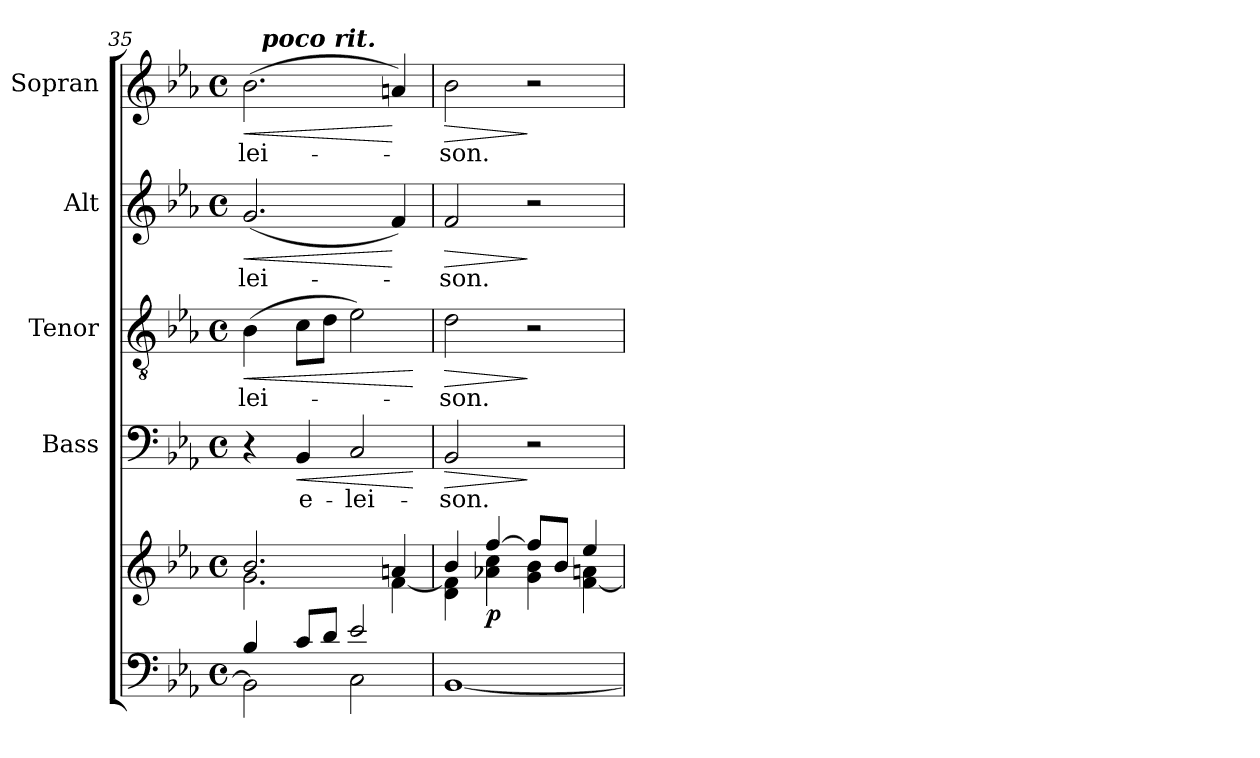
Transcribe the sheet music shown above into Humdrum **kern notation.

**kern	**kern	**dynam	**kern	**text	**dynam	**kern	**text	**dynam	**kern	**text	**dynam	**kern	**text	**dynam
*part5	*part5	*part5	*part4	*part4	*part4	*part3	*part3	*part3	*part2	*part2	*part2	*part1	*part1	*part1
*staff6	*staff5	*staff5/6	*staff4	*staff4	*staff4	*staff3	*staff3	*staff3	*staff2	*staff2	*staff2	*staff1	*staff1	*staff1
*	*	*	*I"Bass	*	*	*I"Tenor	*	*	*I"Alt	*	*	*I"Sopran	*	*
*	*	*	*I'B.	*	*	*I'T.	*	*	*I'A.	*	*	*I'S.	*	*
*clefF4	*clefG2	*	*clefF4	*	*	*clefGv2	*	*	*clefG2	*	*	*clefG2	*	*
*k[b-e-a-]	*k[b-e-a-]	*	*k[b-e-a-]	*	*	*k[b-e-a-]	*	*	*k[b-e-a-]	*	*	*k[b-e-a-]	*	*
*E-:	*E-:	*	*E-:	*	*	*E-:	*	*	*E-:	*	*	*E-:	*	*
*M4/4	*M4/4	*	*M4/4	*	*	*M4/4	*	*	*M4/4	*	*	*M4/4	*	*
*met(c)	*met(c)	*	*met(c)	*	*	*met(c)	*	*	*met(c)	*	*	*met(c)	*	*
=35	=35	=35	=35	=35	=35	=35	=35	=35	=35	=35	=35	=35	=35	=35
*^	*^	*	*	*	*	*	*	*	*	*	*	*	*	*
!	!	!	!	!	!	!	!	!	!LO:LY:b	!LO:HP:b	!	!LO:LY:b	!LO:HP:b	!	!LO:LY:b	!LO:HP:b
*	*	*	*	*	*	*	*	*	*	*	*	*	*	*^	*	*
4B-/	2BB-\]	2.b-/	2.g\	.	4r	.	.	(>4B-\	-lei-	<	(<2.g/	-lei-	<	(>2.b-\	16ryy	-lei-	<
!	!	!	!	!	!	!	!	!	!	!	!	!	!	!	!LO:TX:a:Bi:t=poco rit.	!	!
.	.	.	.	.	.	.	.	.	.	.	.	.	.	.	2...ryy	.	.
!	!	!	!	!	!	!LO:LY:b	!LO:HP:b	!	!	!	!	!	!	!	!	!	!
8c/L	.	.	.	.	4BB-/	e-	<	8c\L	.	.	.	.	.	.	.	.	.
8d/J	.	.	.	.	.	.	.	8d\J	.	.	.	.	.	.	.	.	.
!	!	!	!	!	!	!LO:LY:b	!	!	!	!	!	!	!	!	!	!	!
2e-/	2C\	.	.	.	2C/	-lei-	.	2e-\)	.	.	.	.	.	.	.	.	.
.	.	4an/	[<4f\	.	.	.	.	.	.	.	4f/)	.	[	4an/)	.	.	[
*v	*v	*	*	*	*	*	*	*	*	*	*	*	*	*	*	*	*
*	*v	*v	*	*	*	*	*	*	*	*	*	*	*	*	*	*
.	.	.	.	.	[	.	.	[	.	.	.	.	.	.	.
=36	=36	=36	=36	=36	=36	=36	=36	=36	=36	=36	=36	=36	=36	=36	=36
*	*^	*	*	*	*	*	*	*	*	*	*	*	*	*	*
!	!	!	!	!	!LO:LY:b	!LO:HP:b	!	!LO:LY:b	!LO:HP:b	!	!LO:LY:b	!LO:HP:b	!	!	!LO:LY:b	!LO:HP:b
*	*	*	*	*	*	*	*	*	*	*	*	*	*v	*v	*	*
[1BB-	4b-/	4d\ 4f\]	.	2BB-/	-son.	>	2d\	-son.	>	2f/	-son.	>	2b-\	-son.	>
!	!	!	!LO:DY:b	!	!	!	!	!	!	!	!	!	!	!	!
.	[>4ff/	4a-X\ 4cc\	p	.	.	.	.	.	.	.	.	.	.	.	.
.	8ff/L]	4g\ 4b-\	.	2r	.	]	2r	.	]	2r	.	]	2r	.	]
.	8b-/J	.	.	.	.	.	.	.	.	.	.	.	.	.	.
.	4ee-/	[<4f\ 4an\	.	.	.	.	.	.	.	.	.	.	.	.	.
*	*v	*v	*	*	*	*	*	*	*	*	*	*	*	*	*
=	=	=	=	=	=	=	=	=	=	=	=	=	=	=
*-	*-	*-	*-	*-	*-	*-	*-	*-	*-	*-	*-	*-	*-	*-
